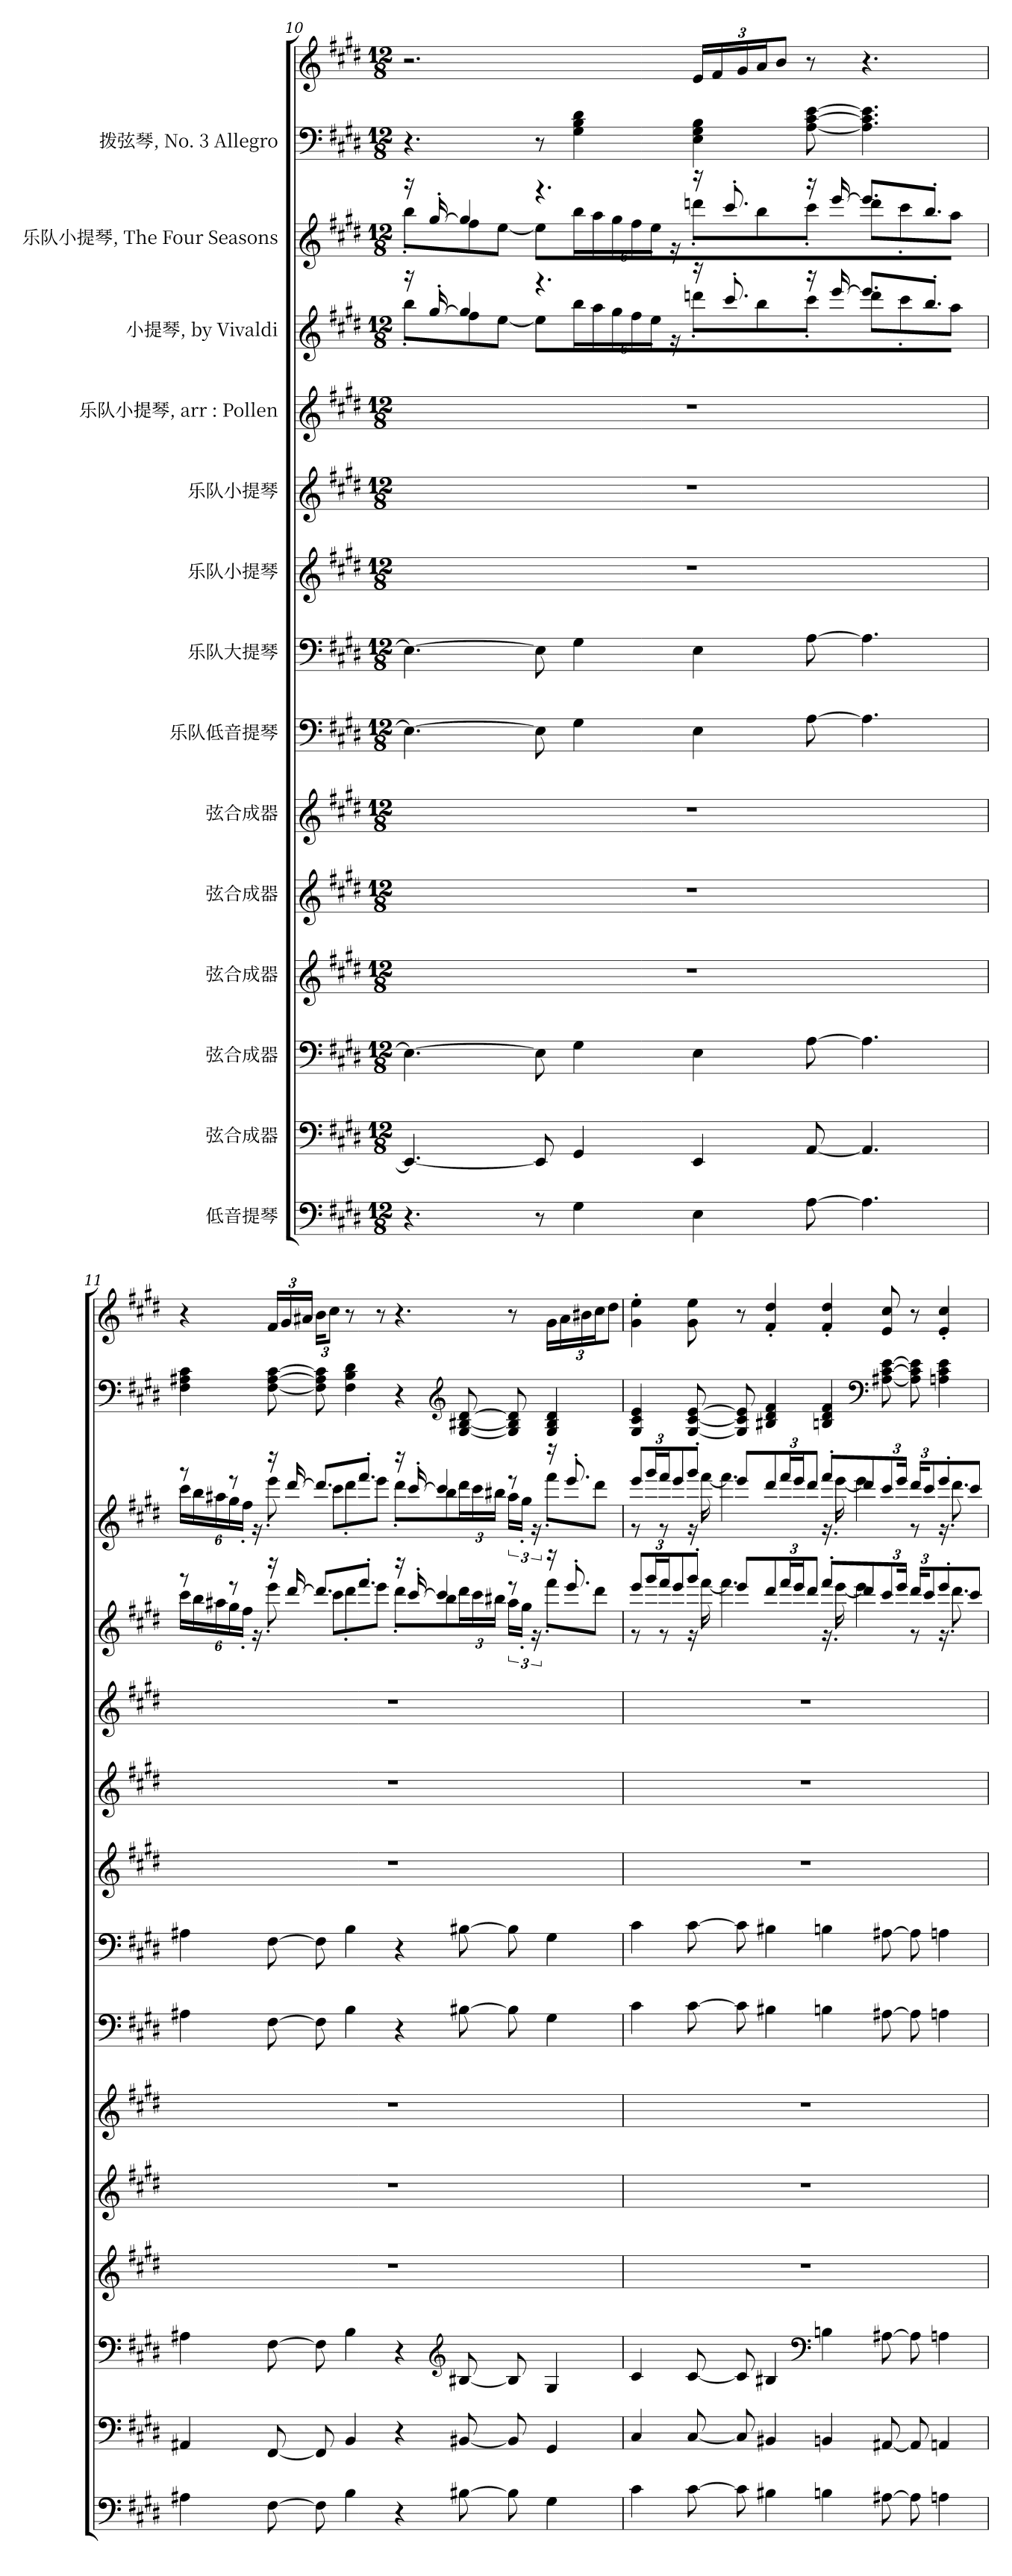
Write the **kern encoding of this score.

**kern	**kern	**kern	**kern	**kern	**kern	**kern	**kern	**kern	**kern	**kern	**kern	**kern	**kern	**kern
*part14	*part13	*part12	*part11	*part10	*part9	*part8	*part7	*part6	*part5	*part4	*part3	*part2	*part1	*part1
*staff15	*staff14	*staff13	*staff12	*staff11	*staff10	*staff9	*staff8	*staff7	*staff6	*staff5	*staff4	*staff3	*staff2	*staff1
*I"低音提琴	*I"弦合成器	*I"弦合成器	*I"弦合成器	*I"弦合成器	*I"弦合成器	*I"乐队低音提琴	*I"乐队大提琴	*I"乐队小提琴	*I"乐队小提琴	*I"乐队小提琴, arr : Pollen	*I"小提琴, by Vivaldi	*I"乐队小提琴, The Four Seasons	*I"拨弦琴, No. 3 Allegro	*
!!LO:PB:g=z
*clefF4	*clefF4	*clefF4	*clefG2	*clefG2	*clefG2	*clefF4	*clefF4	*clefG2	*clefG2	*clefG2	*clefG2	*clefG2	*clefF4	*clefG2
*ITrd7c12	*	*	*	*	*	*ITrd7c12	*	*	*	*	*	*	*	*
*k[f#c#g#d#]	*k[f#c#g#d#]	*k[f#c#g#d#]	*k[f#c#g#d#]	*k[f#c#g#d#]	*k[f#c#g#d#]	*k[f#c#g#d#]	*k[f#c#g#d#]	*k[f#c#g#d#]	*k[f#c#g#d#]	*k[f#c#g#d#]	*k[f#c#g#d#]	*k[f#c#g#d#]	*k[f#c#g#d#]	*k[f#c#g#d#]
*M12/8	*M12/8	*M12/8	*M12/8	*M12/8	*M12/8	*M12/8	*M12/8	*M12/8	*M12/8	*M12/8	*M12/8	*M12/8	*M12/8	*M12/8
=10	=10	=10	=10	=10	=10	=10	=10	=10	=10	=10	=10	=10	=10	=10
*	*	*	*	*	*	*	*	*	*	*	*^	*^	*	*
4.r	4.EE/_	4.E\_	1.r	1.r	1.r	4.EE\_	4.E\_	1.r	1.r	1.r	16r	8bb'\L	16r	8bb'\L	4.r	2.r
.	.	.	.	.	.	.	.	.	.	.	[16gg#'/	.	[16gg#'/	.	.	.
.	.	.	.	.	.	.	.	.	.	.	4gg#/]	8ff#\	4gg#/]	8ff#\	.	.
.	.	.	.	.	.	.	.	.	.	.	.	[8ee\J	.	[8ee\J	.	.
8r	8EE/]	8E\]	.	.	.	8EE\]	8E\]	.	.	.	4.r	8ee\L]	4.r	8ee\L]	8r	.
*	*	*	*	*	*	*	*	*	*	*	*	*Xbrackettup	*	*Xbrackettup	*	*
4GG#\	4GG#/	4G#\	.	.	.	4GG#\	4G#\	.	.	.	.	24bb\L	.	24bb\L	4G#\ 4B\ 4d#\	.
.	.	.	.	.	.	.	.	.	.	.	.	24aa\	.	24aa\	.	.
.	.	.	.	.	.	.	.	.	.	.	.	24gg#\	.	24gg#\	.	.
*	*	*	*	*	*	*	*	*	*	*	*	*brackettup	*	*brackettup	*	*
.	.	.	.	.	.	.	.	.	.	.	.	24ff#\	.	24ff#\	.	.
.	.	.	.	.	.	.	.	.	.	.	.	24ee'\JJ	.	24ee'\JJ	.	.
.	.	.	.	.	.	.	.	.	.	.	.	24r	.	24r	.	.
*	*	*	*	*	*	*	*	*	*	*	*	*	*	*	*	*Xbrackettup
4EE\	4EE/	4E\	.	.	.	4EE\	4E\	.	.	.	16r	8dddn'\L	16r	8dddn'\L	4E\ 4G#\ 4B\	24e/LL
.	.	.	.	.	.	.	.	.	.	.	.	.	.	.	.	24f#/
.	.	.	.	.	.	.	.	.	.	.	8.ccc#'/	.	8.ccc#'/	.	.	.
.	.	.	.	.	.	.	.	.	.	.	.	.	.	.	.	24g#/
.	.	.	.	.	.	.	.	.	.	.	.	8bb\	.	8bb\	.	24a/J
.	.	.	.	.	.	.	.	.	.	.	.	.	.	.	.	12b/J
[8AA\	[8AA/	[8A\	.	.	.	[8AA\	[8A\	.	.	.	16r	8ccc#'\J	16r	8ccc#'\J	[8A\ [8c#\ [8e\	8r
.	.	.	.	.	.	.	.	.	.	.	[16eee/	.	[16eee/	.	.	.
4.AA\]	4.AA/]	4.A\]	.	.	.	4.AA\]	4.A\]	.	.	.	8.eee/L]	8ddd\L	8.eee/L]	8ddd\L	4.A\] 4.c#\] 4.e\]	4.r
.	.	.	.	.	.	.	.	.	.	.	.	8ccc#'\	.	8ccc#'\	.	.
.	.	.	.	.	.	.	.	.	.	.	8.bb'/J	.	8.bb'/J	.	.	.
.	.	.	.	.	.	.	.	.	.	.	.	8aa\J	.	8aa\J	.	.
!!LO:PB:g=z
=11	=11	=11	=11	=11	=11	=11	=11	=11	=11	=11	=11	=11	=11	=11	=11	=11
*	*	*	*	*	*	*	*	*	*	*	*	*Xbrackettup	*	*Xbrackettup	*	*
4AA#X\	4AA#X/	4A#X\	1.r	1.r	1.r	4AA#X\	4A#X\	1.r	1.r	1.r	8r	24ccc#\LL	8r	24ccc#\LL	4F#\ 4A#X\ 4c#\	4r
.	.	.	.	.	.	.	.	.	.	.	.	24bb\	.	24bb\	.	.
.	.	.	.	.	.	.	.	.	.	.	.	24aa#X\	.	24aa#X\	.	.
*	*	*	*	*	*	*	*	*	*	*	*	*brackettup	*	*brackettup	*	*
.	.	.	.	.	.	.	.	.	.	.	8r	24gg#\	8r	24gg#\	.	.
.	.	.	.	.	.	.	.	.	.	.	.	24ff#'\JJ	.	24ff#'\JJ	.	.
.	.	.	.	.	.	.	.	.	.	.	.	24r	.	24r	.	.
[8FF#\	[8FF#/	[8F#\	.	.	.	[8FF#\	[8F#\	.	.	.	16r	8eee'\	16r	8eee'\	[8F#\ [8A#\ [8c#\	24f#/LL
.	.	.	.	.	.	.	.	.	.	.	.	.	.	.	.	24g#/
.	.	.	.	.	.	.	.	.	.	.	[16ddd#/	.	[16ddd#/	.	.	.
.	.	.	.	.	.	.	.	.	.	.	.	.	.	.	.	24a#X/JJ
8FF#\]	8FF#/]	8F#\]	.	.	.	8FF#\]	8F#\]	.	.	.	8.ddd#/L]	8ccc#\L	8.ddd#/L]	8ccc#\L	8F#\] 8A#\] 8c#\]	24b\KL
.	.	.	.	.	.	.	.	.	.	.	.	.	.	.	.	12cc#\J
4BB\	4BB/	4B\	.	.	.	4BB\	4B\	.	.	.	.	8ddd#'\	.	8ddd#'\	4F#\ 4B\ 4d#\	8r
.	.	.	.	.	.	.	.	.	.	.	8.fff#'/J	.	8.fff#'/J	.	.	.
.	.	.	.	.	.	.	.	.	.	.	.	8eee\J	.	8eee\J	.	8r
4r	4r	4r	.	.	.	4r	4r	.	.	.	16r	8ddd#'\L	16r	8ddd#'\L	4r	4.r
.	.	.	.	.	.	.	.	.	.	.	[16ccc#'/	.	[16ccc#'/	.	.	.
.	.	.	.	.	.	.	.	.	.	.	4ccc#/]	8bb\	4ccc#/]	8bb\	.	.
*	*	*clefG2	*	*	*	*	*	*	*	*	*	*	*	*	*clefG2	*
*	*	*	*	*	*	*	*	*	*	*	*	*Xbrackettup	*	*Xbrackettup	*	*
[8BB#X\	[8BB#X/	[8B#X/	.	.	.	[8BB#X\	[8B#X\	.	.	.	.	24ddd#\L	.	24ddd#\L	[8G#/ [8B#X/ [8d#/	.
.	.	.	.	.	.	.	.	.	.	.	.	24ccc#\	.	24ccc#\	.	.
.	.	.	.	.	.	.	.	.	.	.	.	24bb#X\JJ	.	24bb#X\JJ	.	.
*	*	*	*	*	*	*	*	*	*	*	*	*brackettup	*	*brackettup	*	*
8BB#\]	8BB#/]	8B#/]	.	.	.	8BB#\]	8B#\]	.	.	.	8r	24aa#\LL	8r	24aa#\LL	8G#/] 8B#/] 8d#/]	8r
.	.	.	.	.	.	.	.	.	.	.	.	24gg#'\JJ	.	24gg#'\JJ	.	.
.	.	.	.	.	.	.	.	.	.	.	.	24r	.	24r	.	.
4GG#\	4GG#/	4G#/	.	.	.	4GG#\	4G#\	.	.	.	16r	8fff#'\L	16r	8fff#'\L	4G#/ 4B#/ 4d#/	24g#\LL
.	.	.	.	.	.	.	.	.	.	.	.	.	.	.	.	24a#\
.	.	.	.	.	.	.	.	.	.	.	8.eee'/	.	8.eee'/	.	.	.
.	.	.	.	.	.	.	.	.	.	.	.	.	.	.	.	24b#X\
.	.	.	.	.	.	.	.	.	.	.	.	8ddd#\J	.	8ddd#\J	.	24cc#\J
.	.	.	.	.	.	.	.	.	.	.	.	.	.	.	.	12dd#\J
!!LO:PB:g=z
=12	=12	=12	=12	=12	=12	=12	=12	=12	=12	=12	=12	=12	=12	=12	=12	=12
*	*	*	*	*	*	*	*	*	*	*	*Xbrackettup	*	*Xbrackettup	*	*	*
4C#\	4C#/	4c#/	1.r	1.r	1.r	4C#\	4c#\	1.r	1.r	1.r	12eee/L	8r	12eee/L	8r	4G#/ 4c#/ 4e/	4g#\' 4ee\'
.	.	.	.	.	.	.	.	.	.	.	24ggg#/L	.	24ggg#/L	.	.	.
.	.	.	.	.	.	.	.	.	.	.	24fff#/J	8r	24fff#/J	8r	.	.
.	.	.	.	.	.	.	.	.	.	.	12eee/	.	12eee/	.	.	.
[8C#\	[8C#/	[8c#/	.	.	.	[8C#\	[8c#\	.	.	.	8ggg#'/J	16r	8ggg#'/J	16r	[8G#/ [8c#/ [8e/	8g#\ 8ee\
.	.	.	.	.	.	.	.	.	.	.	.	[16fff#\	.	[16fff#\	.	.
8C#\]	8C#/]	8c#/]	.	.	.	8C#\]	8c#\]	.	.	.	8eee/L	4.fff#\]	8eee/L	4.fff#\]	8G#/] 8c#/] 8e/]	8r
4BB#X\	4BB#X/	4B#X/	.	.	.	4BB#X\	4B#X\	.	.	.	12ddd#/	.	12ddd#/	.	4B#X/ 4d#/ 4f#/	4f#/' 4dd#/'
.	.	.	.	.	.	.	.	.	.	.	24fff#/L	.	24fff#/L	.	.	.
.	.	.	.	.	.	.	.	.	.	.	24eee/J	.	24eee/J	.	.	.
.	.	.	.	.	.	.	.	.	.	.	12ddd#/J	.	12ddd#/J	.	.	.
*	*	*clefF4	*	*	*	*	*	*	*	*	*	*	*	*	*	*
4BBn\	4BBn/	4Bn\	.	.	.	4BBn\	4Bn\	.	.	.	8fff#'/L	16r	8fff#'/L	16r	4Bn/ 4d#/ 4f#/	4f#/' 4dd#/'
.	.	.	.	.	.	.	.	.	.	.	.	[16eee'\	.	[16eee'\	.	.
.	.	.	.	.	.	.	.	.	.	.	8ddd#/	4eee\]	8ddd#/	4eee\]	.	.
*	*	*	*	*	*	*	*	*	*	*	*	*	*	*	*clefF4	*
[8AA#X\	[8AA#X/	[8A#X\	.	.	.	[8AA#X\	[8A#X\	.	.	.	12ccc#/	.	12ccc#/	.	[8A#X\ [8c#\ [8e\	8e/ 8cc#/
.	.	.	.	.	.	.	.	.	.	.	24eee/Jk	.	24eee/Jk	.	.	.
8AA#\]	8AA#/]	8A#\]	.	.	.	8AA#\]	8A#\]	.	.	.	24ddd#/KL	8r	24ddd#/KL	8r	8A#\] 8c#\] 8e\]	8r
.	.	.	.	.	.	.	.	.	.	.	12ccc#/	.	12ccc#/	.	.	.
4AAn\	4AAn/	4An\	.	.	.	4AAn\	4An\	.	.	.	8eee'/	16r	8eee'/	16r	4An\ 4c#\ 4e\	4e/' 4cc#/'
.	.	.	.	.	.	.	.	.	.	.	.	8.ddd#'\	.	8.ddd#'\	.	.
.	.	.	.	.	.	.	.	.	.	.	8ccc#/J	.	8ccc#/J	.	.	.
*	*	*	*	*	*	*	*	*	*	*	*v	*v	*	*	*	*
*	*	*	*	*	*	*	*	*	*	*	*	*v	*v	*	*
=	=	=	=	=	=	=	=	=	=	=	=	=	=	=
*-	*-	*-	*-	*-	*-	*-	*-	*-	*-	*-	*-	*-	*-	*-
